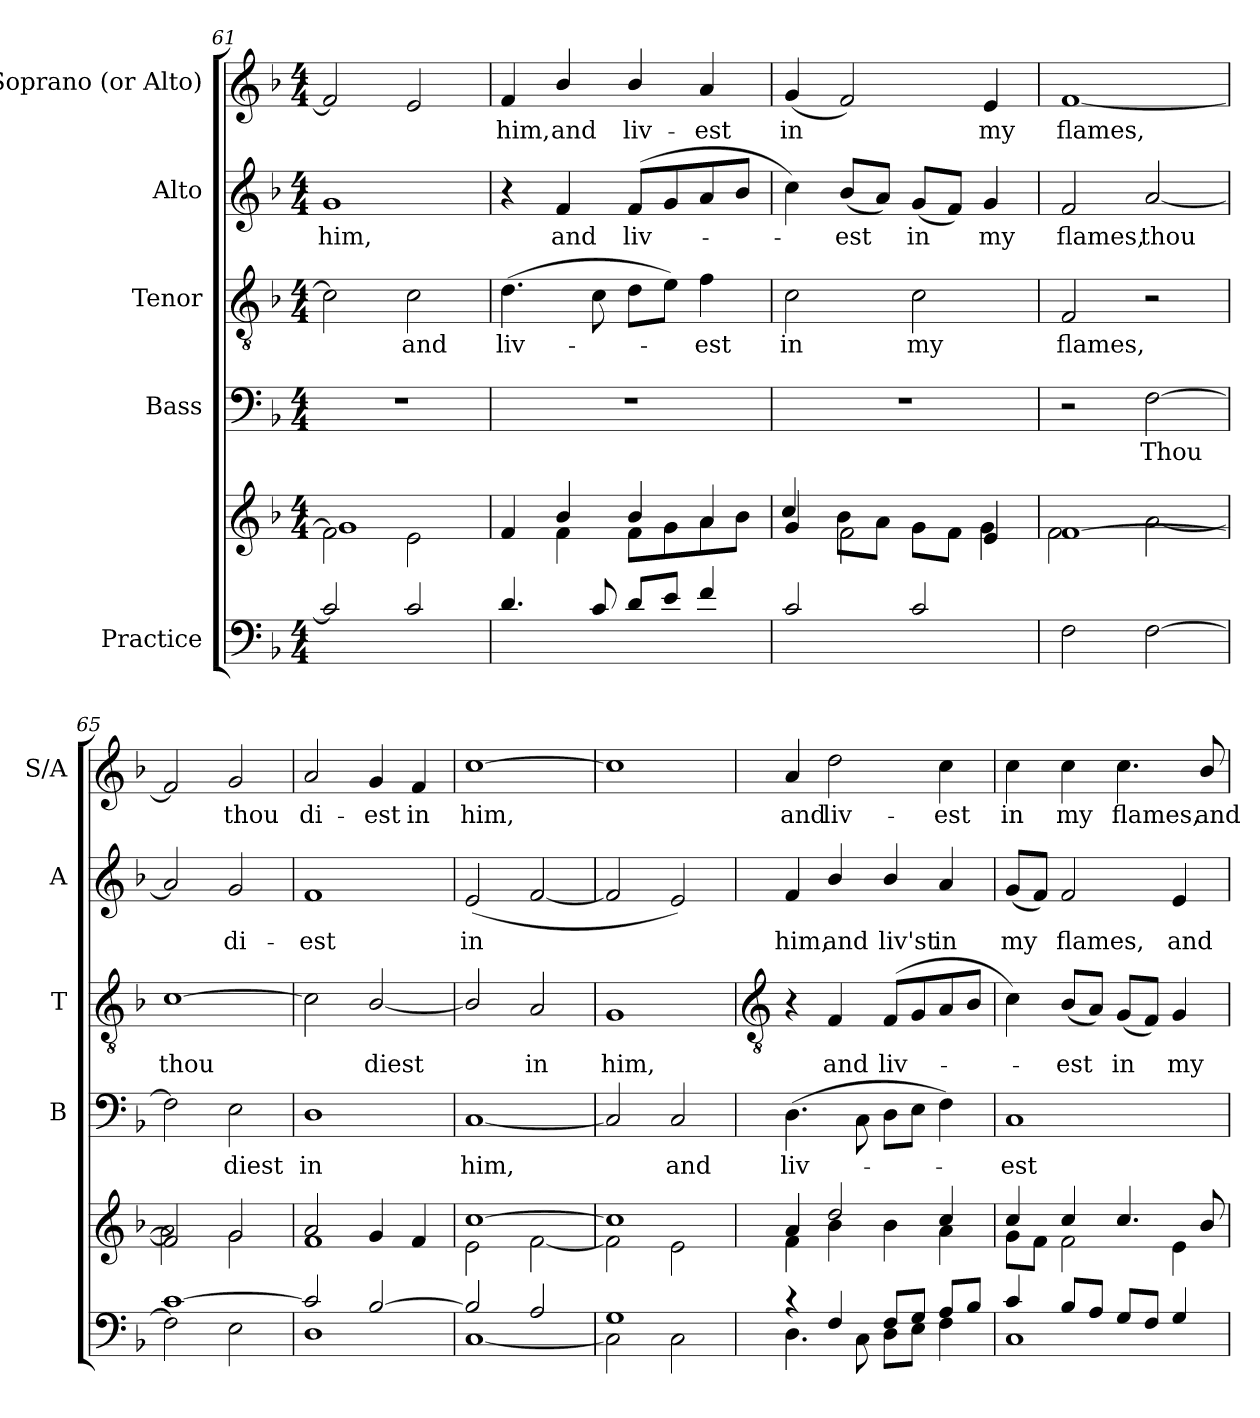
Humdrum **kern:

**kern	**kern	**kern	**text	**kern	**text	**kern	**text	**kern	**text
*part5	*part5	*part4	*part4	*part3	*part3	*part2	*part2	*part1	*part1
*staff6	*staff5	*staff4	*staff4	*staff3	*staff3	*staff2	*staff2	*staff1	*staff1
*I"Practice	*	*I"Bass	*	*I"Tenor	*	*I"Alto	*	*I"Soprano (or Alto)	*
*	*	*I'B	*	*I'T	*	*I'A	*	*I'S/A	*
*clefF4	*clefG2	*clefF4	*	*clefGv2	*	*clefG2	*	*clefG2	*
*k[b-]	*k[b-]	*k[b-]	*	*k[b-]	*	*k[b-]	*	*k[b-]	*
*F:	*F:	*F:	*	*F:	*	*F:	*	*F:	*
*M4/4	*M4/4	*M4/4	*	*M4/4	*	*M4/4	*	*M4/4	*
=61	=61	=61	=61	=61	=61	=61	=61	=61	=61
*^	*^	*	*	*	*	*	*	*	*
!	!	!	!	!	!	!	!	!	!LO:LY:b	!	!
2c]	1ryy	2f\]	1g	1r	.	2c]	.	1g	him,	2f]	.
!	!	!	!	!	!	!	!LO:LY:b	!	!	!	!
2c	.	2e\	.	.	.	2c	and	.	.	2e	.
=62	=62	=62	=62	=62	=62	=62	=62	=62	=62	=62	=62
!	!	!	!	!	!	!	!LO:LY:b	!	!	!	!LO:LY:b
4.d	1ryy	4f	4ryy	1r	.	(>4.d	liv-	4r	.	4f	him,
!	!	!	!	!	!	!	!	!	!LO:LY:b	!	!LO:LY:b
.	.	4b-/	4f	.	.	.	.	4f	and	4b-/	and
8c	.	.	.	.	.	8c	.	.	.	.	.
!	!	!	!	!	!	!	!	!	!LO:LY:b	!	!LO:LY:b
8dL	.	4b-/	8f\L	.	.	8dL	.	(<8fL	liv-	4b-/	liv-
8eJ	.	.	8g\	.	.	8eJ)	.	8g	.	.	.
!	!	!	!	!	!	!	!LO:LY:b	!	!	!	!LO:LY:b
4f	.	4a	8a\	.	.	4f	est	8a	.	4a	-est
.	.	.	8b-\J	.	.	.	.	8b-J	.	.	.
=63	=63	=63	=63	=63	=63	=63	=63	=63	=63	=63	=63
!	!	!	!	!	!	!	!LO:LY:b	!	!	!	!LO:LY:b
2c	1ryy	4g	4cc/	1r	.	2c	in	4cc)	.	(<4g	in
!	!	!	!	!	!	!	!	!	!LO:LY:b	!	!
.	.	2f\	8b-L	.	.	.	.	(<8b-L	est	2f)	.
.	.	.	8aJ	.	.	.	.	8aJ)	.	.	.
!	!	!	!	!	!	!	!LO:LY:b	!	!LO:LY:b	!	!
2c	.	.	8gL	.	.	2c	my	(<8gL	in	.	.
.	.	.	8fJ	.	.	.	.	8fJ)	.	.	.
!	!	!	!	!	!	!	!	!	!LO:LY:b	!	!LO:LY:b
.	.	4e	4g	.	.	.	.	4g	my	4e	my
=64	=64	=64	=64	=64	=64	=64	=64	=64	=64	=64	=64
!	!	!	!	!	!	!	!LO:LY:b	!	!LO:LY:b	!	!LO:LY:b
2F	2ryy	[1f	2f	2r	.	2F	flames,	2f	flames,	[1f	flames,
!	!	!	!	!	!LO:LY:b	!	!	!	!LO:LY:b	!	!
2ryy	[2F	.	[2a	[2F	Thou	2r	.	[2a	thou	.	.
=65	=65	=65	=65	=65	=65	=65	=65	=65	=65	=65	=65
!	!	!	!	!	!	!	!LO:LY:b	!	!	!	!
[1c	2F]	2f]	2a]	2F]	.	[1c	thou	2a]	.	2f]	.
!	!	!	!	!	!LO:LY:b	!	!	!	!LO:LY:b	!	!LO:LY:b
.	2E	2g	2g	2E	diest	.	.	2g	di-	2g	thou
=66	=66	=66	=66	=66	=66	=66	=66	=66	=66	=66	=66
!	!	!	!	!	!LO:LY:b	!	!	!	!LO:LY:b	!	!LO:LY:b
2c/]	1D	2a	1f	1D	in	2c]	.	1f	-est	2a	di-
!	!	!	!	!	!	!	!LO:LY:b	!	!	!	!LO:LY:b
[2B-/	.	4g	.	.	.	[2B-/	diest	.	.	4g	-est
!	!	!	!	!	!	!	!	!	!	!	!LO:LY:b
.	.	4f	.	.	.	.	.	.	.	4f	in
=67	=67	=67	=67	=67	=67	=67	=67	=67	=67	=67	=67
!	!	!	!	!	!LO:LY:b	!	!	!	!LO:LY:b	!	!LO:LY:b
2B-/]	[1C	[1cc	2e\	[1C	him,	2B-/]	.	(<2e	in	[1cc	him,
!	!	!	!	!	!	!	!LO:LY:b	!	!	!	!
2A/	.	.	[2f\	.	.	2A	in	[2f	.	.	.
=68	=68	=68	=68	=68	=68	=68	=68	=68	=68	=68	=68
!	!	!	!	!	!	!	!LO:LY:b	!	!	!	!
1G	2C\]	1cc]	2f\]	2C]	.	1G	him,	2f]	.	1cc]	.
!	!	!	!	!	!LO:LY:b	!	!	!	!	!	!
.	2C\	.	2e\	2C	and	.	.	2e)	.	.	.
!!LO:LB:g=z
=69	=69	=69	=69	=69	=69	=69	=69	=69	=69	=69	=69
*	*	*	*	*	*	*clefGv2	*	*	*	*	*
!	!	!	!	!	!LO:LY:b	!	!	!	!LO:LY:b	!	!LO:LY:b
4r	4.D	4a	4f	(>4.D	liv -	4r	.	4f	him,	4a	and
!	!	!	!	!	!	!	!LO:LY:b	!	!LO:LY:b	!	!LO:LY:b
4F/	.	2dd/	4b-\	.	.	4F	and	4b-/	and	2dd	liv-
.	8C\	.	.	8C\	.	.	.	.	.	.	.
!	!	!	!	!	!	!	!LO:LY:b	!	!LO:LY:b	!	!
8FL	8DL	.	4b-\	8DL	.	(<8FL	liv-	4b-/	liv'st	.	.
8GJ	8E\J	.	.	8EJ	.	8G	.	.	.	.	.
!	!	!	!	!	!	!	!	!	!LO:LY:b	!	!LO:LY:b
8A/L	4F	4cc/	4a	4F)	.	8A	.	4a	in	4cc	-est
8B-/J	.	.	.	.	.	8B-J	.	.	.	.	.
=70	=70	=70	=70	=70	=70	=70	=70	=70	=70	=70	=70
!	!	!	!	!	!LO:LY:b	!	!	!	!LO:LY:b	!	!LO:LY:b
4c/	1C	4cc/	8g\L	1C	est	4c)	.	(<8gL	my	4cc	in
.	.	.	8f\J	.	.	.	.	8fJ)	.	.	.
!	!	!	!	!	!	!	!LO:LY:b	!	!LO:LY:b	!	!LO:LY:b
8B-/L	.	4cc/	2f\	.	.	(<8B-L	est	2f	flames,	4cc	my
8A/J	.	.	.	.	.	8AJ)	.	.	.	.	.
!	!	!	!	!	!	!	!LO:LY:b	!	!	!	!LO:LY:b
8G/L	.	4.cc/	.	.	.	(<8GL	in	.	.	4.cc	flames,
8F/J	.	.	.	.	.	8FJ)	.	.	.	.	.
!	!	!	!	!	!	!	!LO:LY:b	!	!LO:LY:b	!	!
4G/	.	.	4e\	.	.	4G	my	4e	and	.	.
!	!	!	!	!	!	!	!	!	!	!	!LO:LY:b
.	.	8b-/	.	.	.	.	.	.	.	8b-/	and
*v	*v	*	*	*	*	*	*	*	*	*	*
*	*v	*v	*	*	*	*	*	*	*	*
=	=	=	=	=	=	=	=	=	=
*-	*-	*-	*-	*-	*-	*-	*-	*-	*-
